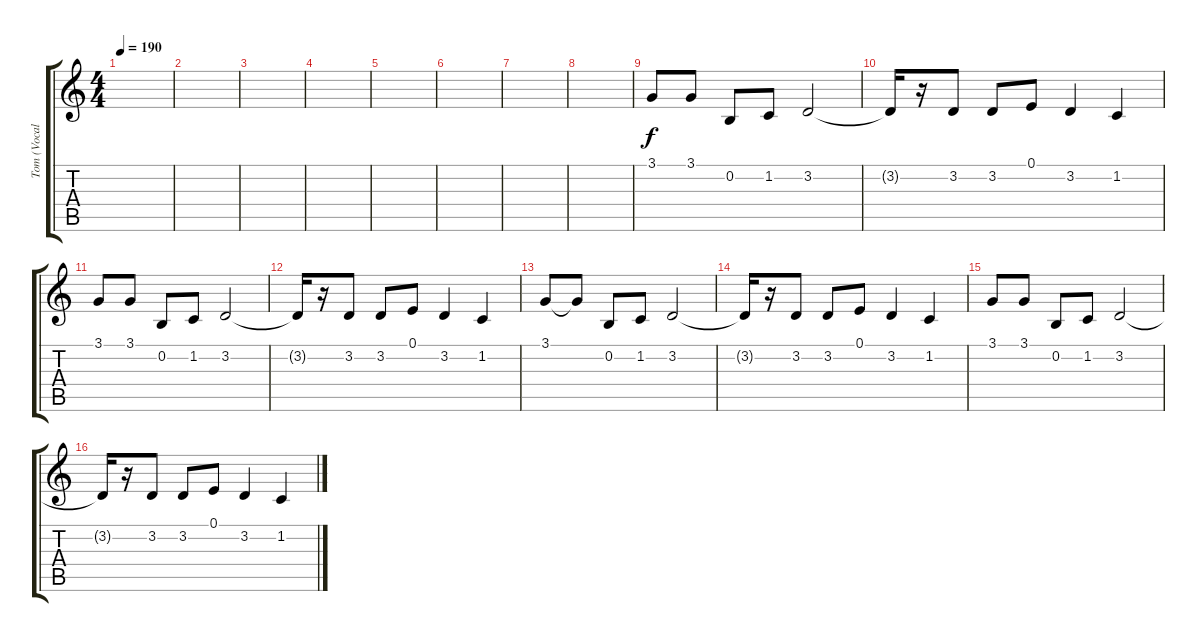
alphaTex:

\track ("Tom (Vocals 2)" "Tom (Vocal") {instrument tenorsax}
\staff {score tabs}
\tuning (E4 B3 G3 D3 A2 E2) {hide}
\ts (4 4)
\tempo 190
\clef g2
\ks c
|
|
|
|
|
|
|
|
3.1.8 3.1.8 0.2.8 1.2.8 3.2.2 |
3.2{t}.16 r.16 3.2.8 3.2.8 0.1.8 3.2.4 1.2.4 |
3.1.8 3.1.8 0.2.8 1.2.8 3.2.2 |
3.2{t}.16 r.16 3.2.8 3.2.8 0.1.8 3.2.4 1.2.4 |
3.1.8 3.1{t}.8 0.2.8 1.2.8 3.2.2 |
3.2{t}.16 r.16 3.2.8 3.2.8 0.1.8 3.2.4 1.2.4 |
3.1.8 3.1.8 0.2.8 1.2.8 3.2.2 |
3.2{t}.16 r.16 3.2.8 3.2.8 0.1.8 3.2.4 1.2.4
